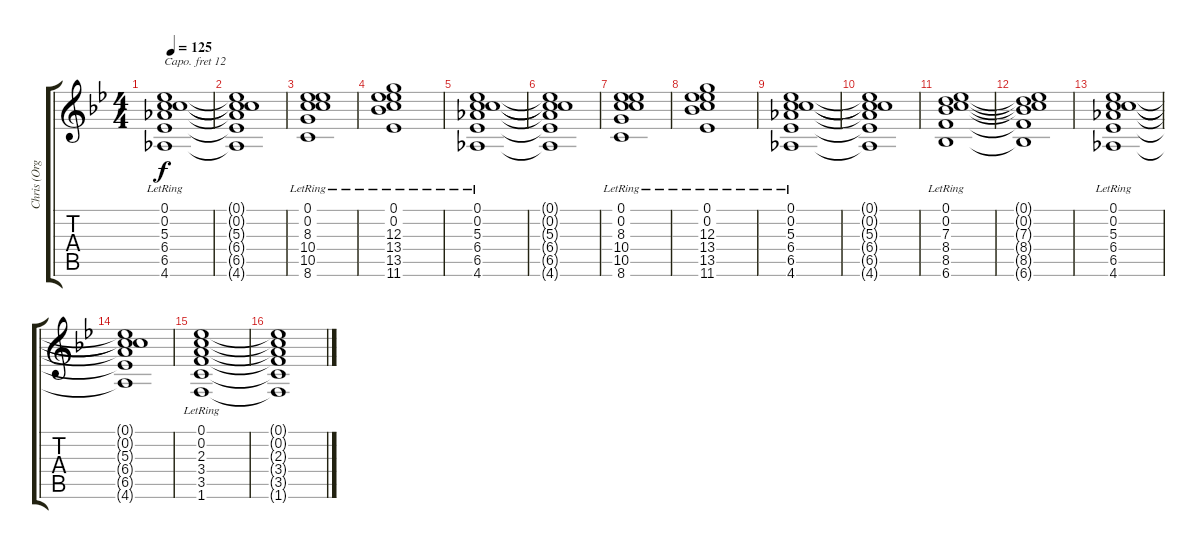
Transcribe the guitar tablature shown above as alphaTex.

\track ("Chris (Organ)" "Chris (Org") {instrument drawbarorgan}
\staff {score tabs}
\capo 12
\tuning (Eb4 C4 G3 D3 A2 E2) {hide}
\ts (4 4)
\tempo 125
\clef g2
\ks bb
(0.1{lr} 0.2{lr} 5.3{lr} 6.4{lr} 6.5{lr} 4.6{lr}).1{dy f} |
(0.1{t} 0.2{t} 5.3{t} 6.4{t} 6.5{t} 4.6{t}).1 |
(0.1{lr} 0.2{lr} 8.3{lr} 10.4{lr} 10.5{lr} 8.6{lr}).1 |
(0.1{lr} 0.2{lr} 12.3{lr} 13.4{lr} 13.5{lr} 11.6{lr}).1 |
(0.1{lr} 0.2{lr} 5.3{lr} 6.4{lr} 6.5{lr} 4.6{lr}).1 |
(0.1{t} 0.2{t} 5.3{t} 6.4{t} 6.5{t} 4.6{t}).1 |
(0.1{lr} 0.2{lr} 8.3{lr} 10.4{lr} 10.5{lr} 8.6{lr}).1 |
(0.1{lr} 0.2{lr} 12.3{lr} 13.4{lr} 13.5{lr} 11.6{lr}).1 |
(0.1{lr} 0.2{lr} 5.3{lr} 6.4{lr} 6.5{lr} 4.6{lr}).1 |
(0.1{t} 0.2{t} 5.3{t} 6.4{t} 6.5{t} 4.6{t}).1 |
(0.1{lr} 0.2{lr} 7.3{lr} 8.4{lr} 8.5{lr} 6.6{lr}).1 |
(0.1{t} 0.2{t} 7.3{t} 8.4{t} 8.5{t} 6.6{t}).1 |
(0.1{lr} 0.2{lr} 5.3{lr} 6.4{lr} 6.5{lr} 4.6{lr}).1 |
(0.1{t} 0.2{t} 5.3{t} 6.4{t} 6.5{t} 4.6{t}).1 |
(0.1{lr} 0.2{lr} 2.3{lr} 3.4{lr} 3.5{lr} 1.6{lr}).1 |
(0.1{t} 0.2{t} 2.3{t} 3.4{t} 3.5{t} 1.6{t}).1
